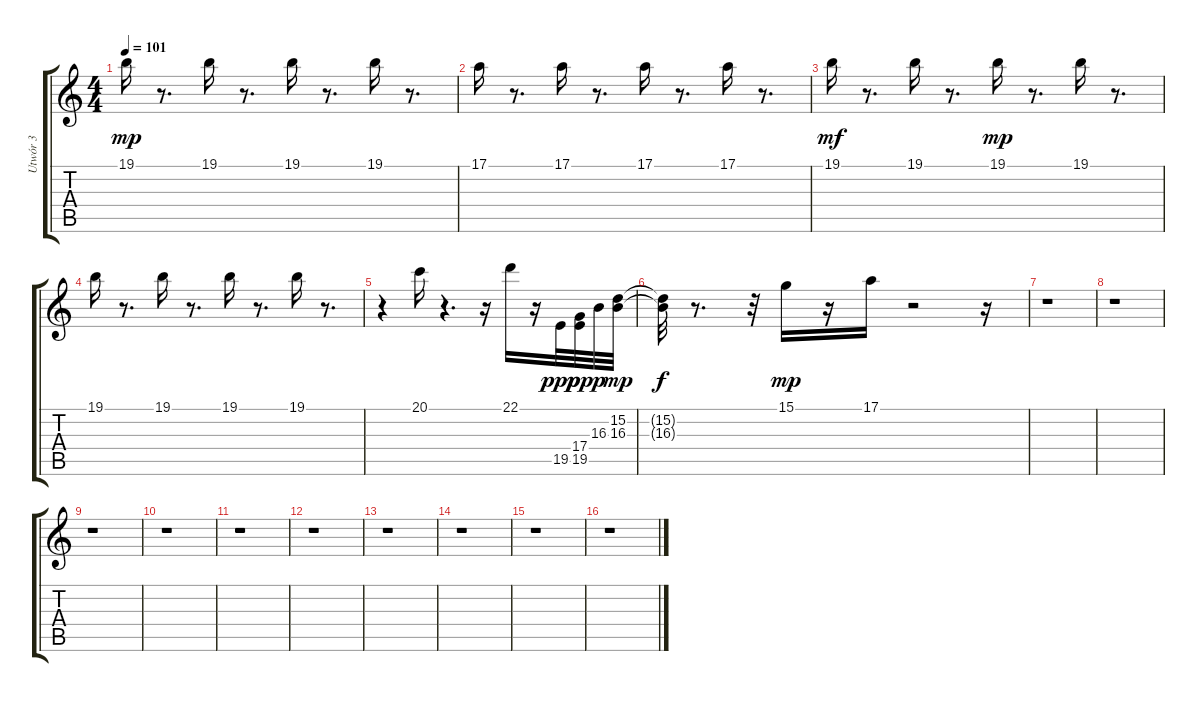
\track ("Utwór 3" "Utwór 3") {instrument stringensemble1}
\staff {score tabs}
\tuning (E4 B3 G3 D3 A2 E2) {hide}
\ts (4 4)
\tempo 101
\clef g2
\ks c
19.1.16{dy mp} r.8{d} 19.1.16 r.8{d} 19.1.16 r.8{d} 19.1.16 r.8{d} |
17.1.16 r.8{d} 17.1.16 r.8{d} 17.1.16 r.8{d} 17.1.16 r.8{d} |
19.1.16{dy mf} r.8{d} 19.1.16 r.8{d} 19.1.16{dy mp} r.8{d} 19.1.16 r.8{d} |
19.1.16 r.8{d} 19.1.16 r.8{d} 19.1.16 r.8{d} 19.1.16 r.8{d} |
r.4 20.1.16 r.4{d} r.16 22.1.16 r.16 19.5.32{dy ppp} (17.4 19.5).32{dy pp} 16.3.32{dy p} (15.2 16.3).32{dy mp} |
(15.2{t} 16.3{t}).32{dy f} r.8{d} r.32 15.1.16{dy mp} r.16 17.1.16 r.2 r.16 |
r.1 |
r.1 |
r.1 |
r.1 |
r.1 |
r.1 |
r.1 |
r.1 |
r.1 |
r.1
